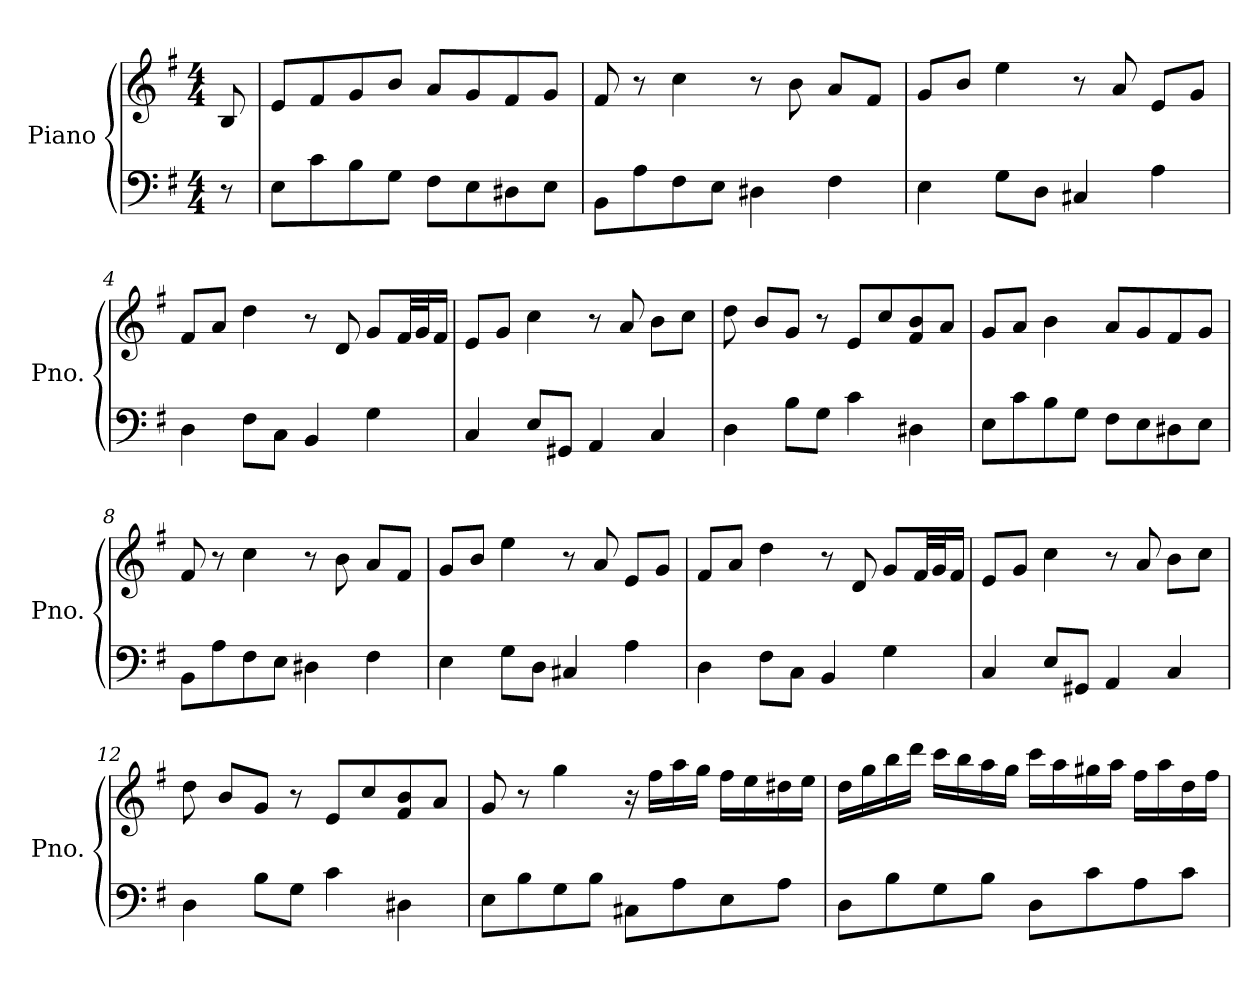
**kern	**kern
*part1	*part1
*staff2	*staff1
*I"Piano	*
*I'Pno.	*
*clefF4	*clefG2
*k[f#]	*k[f#]
*M4/4	*M4/4
=	=
8r	8B/
=1	=1
8E\L	8e/L
8c\	8f#/
8B\	8g/
8G\J	8b/J
8F#\L	8a/L
8E\	8g/
8D#X\	8f#/
8E\J	8g/J
=2	=2
8BB\L	8f#/
8A\	8r
8F#\	4cc\
8E\J	.
4D#X\	8r
.	8b\
4F#\	8a/L
.	8f#/J
=3	=3
4E\	8g/L
.	8b/J
8G\L	4ee\
8D\J	.
4C#X/	8r
.	8a/
4A\	8e/L
.	8g/J
=4	=4
4D\	8f#/L
.	8a/J
8F#\L	4dd\
8C\J	.
4BB/	8r
.	8d/
4G\	8g/L
.	32f#/LL
.	32g/J
.	16f#/JJ
!!LO:LB:g=z
=5	=5
4C/	8e/L
.	8g/J
8E/L	4cc\
8GG#X/J	.
4AA/	8r
.	8a/
4C/	8b\L
.	8cc\J
=6	=6
4D\	8dd\
.	8b/L
8B\L	8g/J
8G\J	8r
4c\	8e/L
.	8cc/
4D#X\	8f#/ 8b/
.	8a/J
=7	=7
8E\L	8g/L
8c\	8a/J
8B\	4b\
8G\J	.
8F#\L	8a/L
8E\	8g/
8D#X\	8f#/
8E\J	8g/J
=8	=8
8BB\L	8f#/
8A\	8r
8F#\	4cc\
8E\J	.
4D#X\	8r
.	8b\
4F#\	8a/L
.	8f#/J
=9	=9
4E\	8g/L
.	8b/J
8G\L	4ee\
8D\J	.
4C#X/	8r
.	8a/
4A\	8e/L
.	8g/J
!!LO:LB:g=z
=10	=10
4D\	8f#/L
.	8a/J
8F#\L	4dd\
8C\J	.
4BB/	8r
.	8d/
4G\	8g/L
.	32f#/LL
.	32g/J
.	16f#/JJ
=11	=11
4C/	8e/L
.	8g/J
8E/L	4cc\
8GG#X/J	.
4AA/	8r
.	8a/
4C/	8b\L
.	8cc\J
=12	=12
4D\	8dd\
.	8b/L
8B\L	8g/J
8G\J	8r
4c\	8e/L
.	8cc/
4D#X\	8f#/ 8b/
.	8a/J
=13	=13
8E\L	8g/
8B\	8r
8G\	4gg\
8B\J	.
8C#X\L	16r
.	16ff#\LL
8A\	16aa\
.	16gg\JJ
8E\	16ff#\LL
.	16ee\
8A\J	16dd#X\
.	16ee\JJ
!!LO:LB:g=z
=14	=14
8D\L	16dd\LL
.	16gg\
8B\	16bb\
.	16ddd\JJ
8G\	16ccc\LL
.	16bb\
8B\J	16aa\
.	16gg\JJ
8D\L	16ccc\LL
.	16aa\
8c\	16gg#X\
.	16aa\JJ
8A\	16ff#\LL
.	16aa\
8c\J	16dd\
.	16ff#\JJ
=	=
*-	*-
